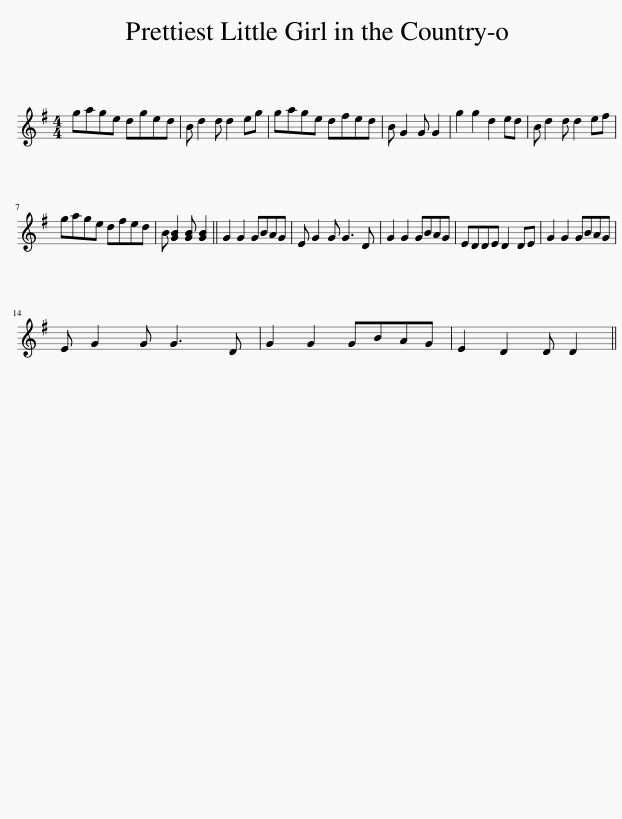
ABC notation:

X:1
L:1/8
M:4/4
I:linebreak $
K:G
V:1 treble
V:1
 gage dged | B d2 d d2 eg | gage dfed | B G2 G G2 | g2 g2 d2 ed | %5
 B d2 d d2 ef |$ gage dfed | B [GB]2 [GB] [GB]2 || G2 G2 GBAG | E G2 G G3 D | %10
 G2 G2 GBAG | EDDE D2 DE | G2 G2 GBAG |$ E G2 G G3 D | G2 G2 GBAG | %15
 E2 D2 D D2 || %16
